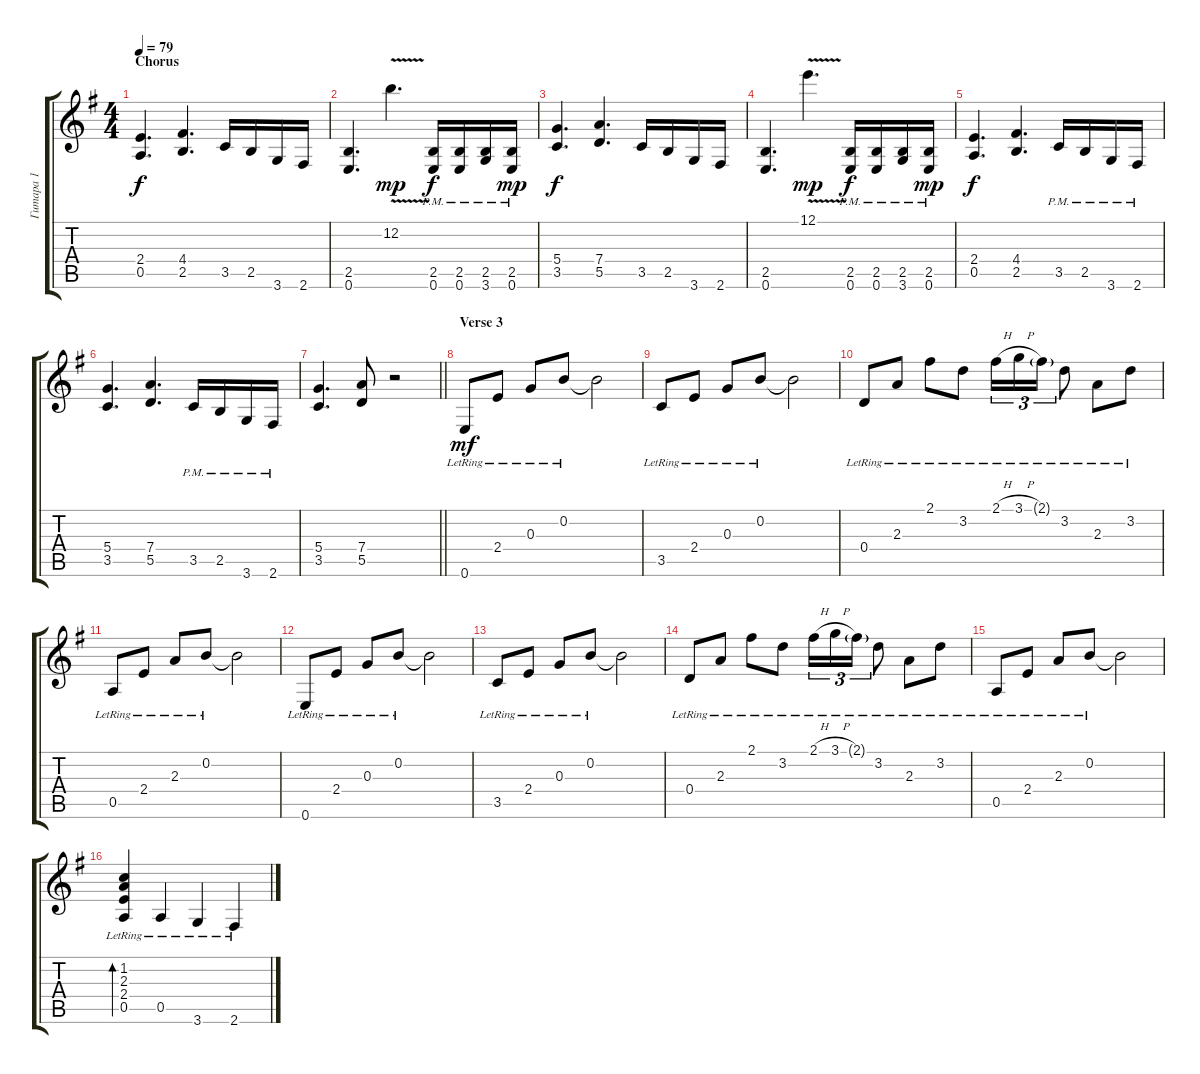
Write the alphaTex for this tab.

\track ("Гитара 1" "Гитара 1") {instrument distortionguitar}
\staff {score tabs}
\tuning (E4 B3 G3 D3 A2 E2) {hide}
\ts (4 4)
\section ("" "Chorus")
\tempo 79
\clef g2
\ks eminor
(2.4 0.5).4{d dy f instrument distortionguitar} (4.4 2.5).4{d} 3.5.16 2.5.16 3.6.16 2.6.16 |
(2.5 0.6).4{d} 12.2{v}.4{d dy mp} (2.5{pm} 0.6{pm}).16{dy f} (2.5{pm} 0.6{pm}).16 (2.5{pm} 3.6{pm}).16 (2.5{pm} 0.6{pm}).16{dy mp} |
(5.4 3.5).4{d dy f} (7.4 5.5).4{d} 3.5.16 2.5.16 3.6.16 2.6.16 |
(2.5 0.6).4{d} 12.1{v}.4{d dy mp} (2.5{pm} 0.6{pm}).16{dy f} (2.5{pm} 0.6{pm}).16 (2.5{pm} 3.6{pm}).16 (2.5{pm} 0.6{pm}).16{dy mp} |
(2.4 0.5).4{d dy f} (4.4 2.5).4{d} 3.5{pm}.16 2.5{pm}.16 3.6{pm}.16 2.6{pm}.16 |
(5.4 3.5).4{d} (7.4 5.5).4{d} 3.5{pm}.16 2.5{pm}.16 3.6{pm}.16 2.6{pm}.16 |
\barLineRight lightlight
(5.4 3.5).4{d} (7.4 5.5).8 r.2 |
\section ("" "Verse 3")
0.6{lr}.8{dy mf instrument electricguitarclean} 2.4{lr}.8 0.3{lr}.8 0.2{lr}.8 0.2{t}.2 |
3.5{lr}.8 2.4{lr}.8 0.3{lr}.8 0.2{lr}.8 0.2{t}.2 |
0.4{lr}.8 2.3{lr}.8 2.1{lr}.8 3.2{lr}.8 2.1{h lr}.16{tu (3 2)} 3.1{h lr}.16{tu (3 2)} 2.1{g lr}.16{tu (3 2)} 3.2{lr}.8 2.3{lr}.8 3.2{lr}.8 |
0.5{lr}.8 2.4{lr}.8 2.3{lr}.8 0.2{lr}.8 0.2{t}.2 |
0.6{lr}.8 2.4{lr}.8 0.3{lr}.8 0.2{lr}.8 0.2{t}.2 |
3.5{lr}.8 2.4{lr}.8 0.3{lr}.8 0.2{lr}.8 0.2{t}.2 |
0.4{lr}.8 2.3{lr}.8 2.1{lr}.8 3.2{lr}.8 2.1{h lr}.16{tu (3 2)} 3.1{h lr}.16{tu (3 2)} 2.1{g lr}.16{tu (3 2)} 3.2{lr}.8 2.3{lr}.8 3.2{lr}.8 |
0.5{lr}.8 2.4{lr}.8 2.3{lr}.8 0.2{lr}.8 0.2{t}.2 |
(1.2{lr} 2.3{lr} 2.4{lr} 0.5{lr}).4{bd 120} 0.5{lr}.4 3.6{lr}.4 2.6{lr}.4
